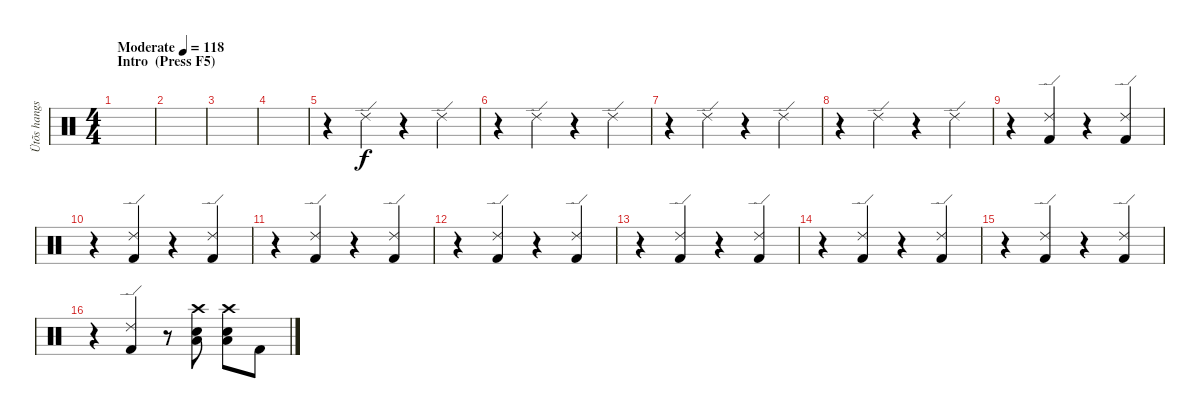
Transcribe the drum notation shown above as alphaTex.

\track ("Ütõs hangszer" "Ütõs hangs") {instrument percussion}
\staff {score}
\articulation defaults
\ts (4 4)
\section ("" "Intro  (Press F5)")
\tempo (118 "Moderate")
\clef neutral
\ks c
|
|
|
|
r.4 "Ride (edge) 2".4 r.4 "Ride (edge) 2".4 |
r.4 "Ride (edge) 2".4 r.4 "Ride (edge) 2".4 |
r.4 "Ride (edge) 2".4 r.4 "Ride (edge) 2".4 |
r.4 "Ride (edge) 2".4 r.4 "Ride (edge) 2".4 |
r.4 ("Ride (edge) 2" "Kick (hit) 2").4 r.4 ("Ride (edge) 2" "Kick (hit) 2").4 |
r.4 ("Ride (edge) 2" "Kick (hit) 2").4 r.4 ("Ride (edge) 2" "Kick (hit) 2").4 |
r.4 ("Ride (edge) 2" "Kick (hit) 2").4 r.4 ("Ride (edge) 2" "Kick (hit) 2").4 |
r.4 ("Ride (edge) 2" "Kick (hit) 2").4 r.4 ("Ride (edge) 2" "Kick (hit) 2").4 |
r.4 ("Ride (edge) 2" "Kick (hit) 2").4 r.4 ("Ride (edge) 2" "Kick (hit) 2").4 |
r.4 ("Ride (edge) 2" "Kick (hit) 2").4 r.4 ("Ride (edge) 2" "Kick (hit) 2").4 |
r.4 ("Ride (edge) 2" "Kick (hit) 2").4 r.4 ("Ride (edge) 2" "Kick (hit) 2").4 |
r.4 ("Ride (edge) 2" "Kick (hit) 2").4 r.8 ("Crash high (hit)" "Low Floor Tom (hit)" "Electric Snare (hit)").8 ("Crash high (hit)" "Low Floor Tom (hit)" "Electric Snare (hit)").8 "Kick (hit) 2".8
